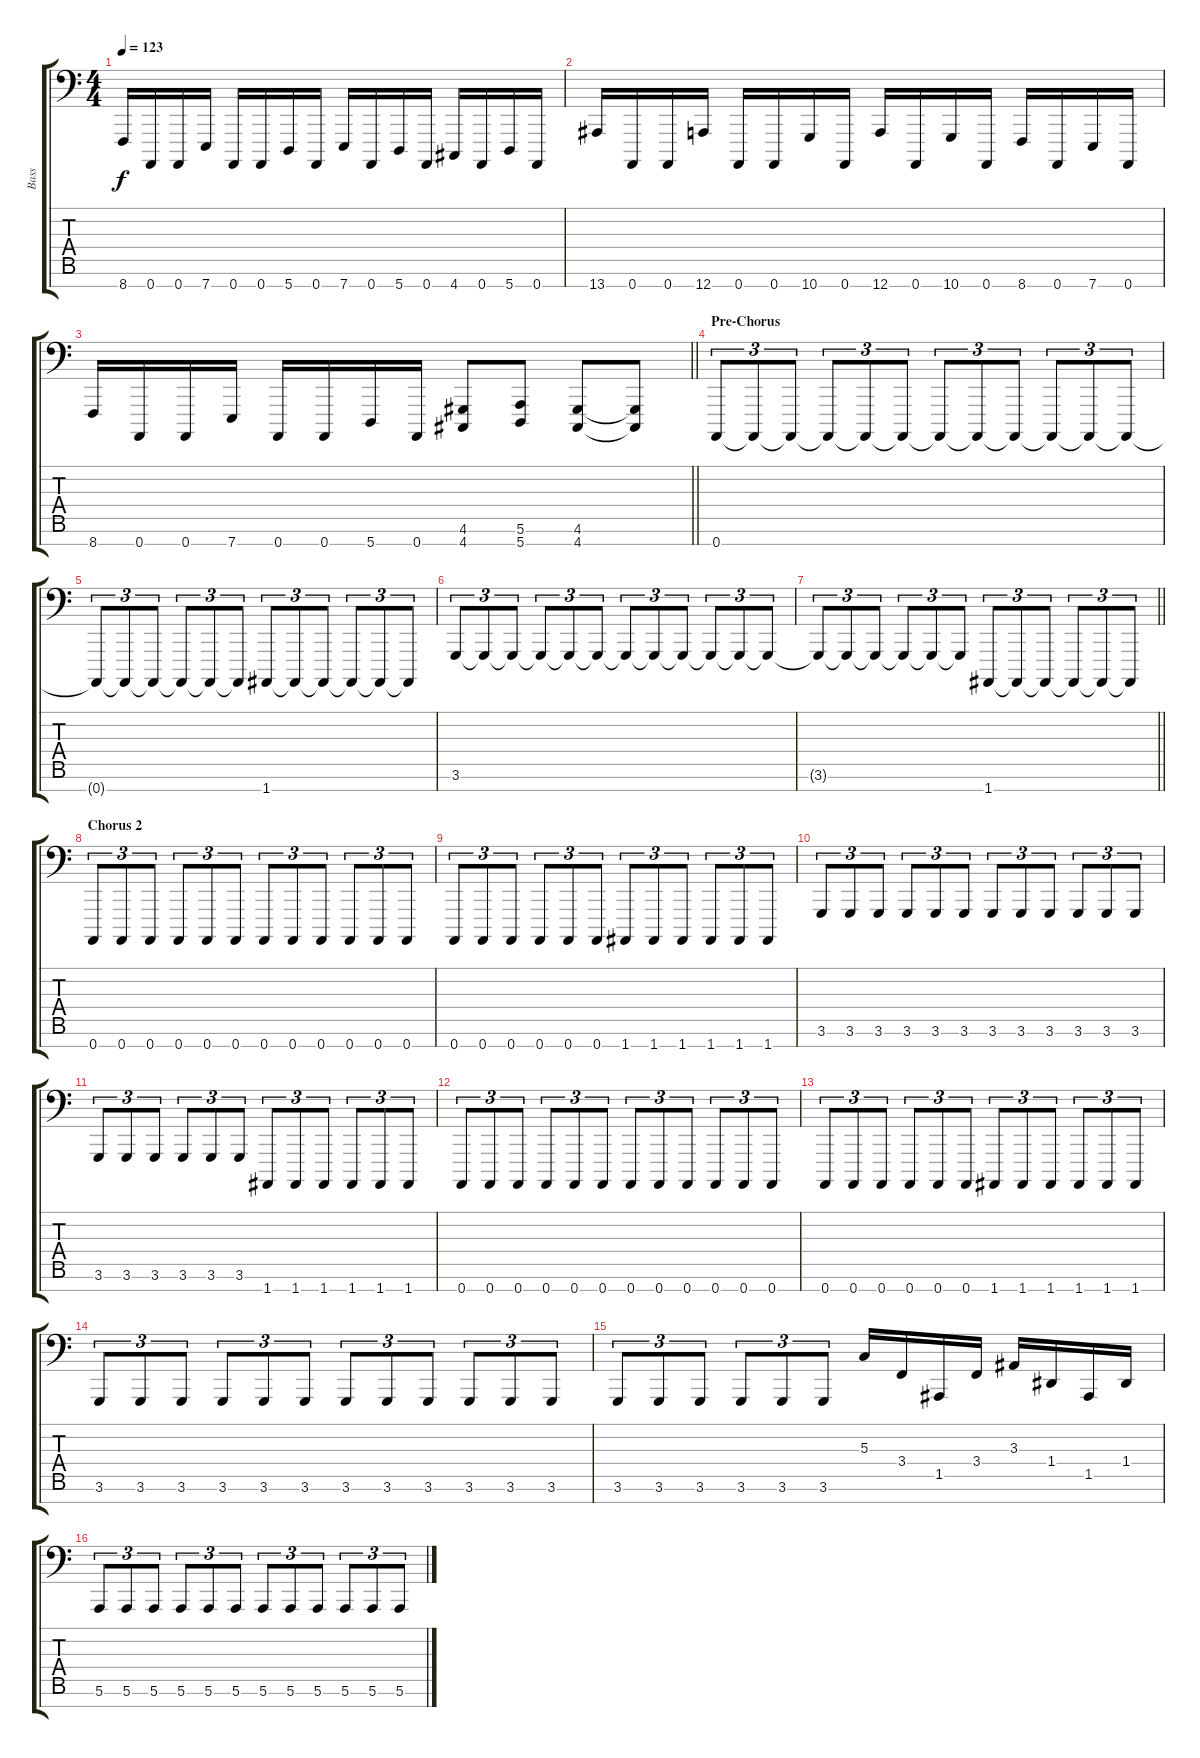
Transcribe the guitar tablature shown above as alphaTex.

\track ("Bass" "Bass") {instrument pizzicatostrings}
\staff {score tabs}
\tuning (E3 B2 G2 D2 A1 E1 A0) {hide}
\ts (4 4)
\tempo 123
\clef f4
\ks c
8.7.16{dy f} 0.7.16 0.7.16 7.7.16 0.7.16 0.7.16 5.7.16 0.7.16 7.7.16 0.7.16 5.7.16 0.7.16 4.7.16 0.7.16 5.7.16 0.7.16 |
13.7.16 0.7.16 0.7.16 12.7.16 0.7.16 0.7.16 10.7.16 0.7.16 12.7.16 0.7.16 10.7.16 0.7.16 8.7.16 0.7.16 7.7.16 0.7.16 |
\barLineRight lightlight
8.7.16 0.7.16 0.7.16 7.7.16 0.7.16 0.7.16 5.7.16 0.7.16 (4.6 4.7).8 (5.6 5.7).8 (4.6 4.7).8 (4.6{t} 4.7{t}).8 |
\section ("" "Pre-Chorus")
0.7.8{tu (3 2)} 0.7{t}.8{tu (3 2)} 0.7{t}.8{tu (3 2)} 0.7{t}.8{tu (3 2)} 0.7{t}.8{tu (3 2)} 0.7{t}.8{tu (3 2)} 0.7{t}.8{tu (3 2)} 0.7{t}.8{tu (3 2)} 0.7{t}.8{tu (3 2)} 0.7{t}.8{tu (3 2)} 0.7{t}.8{tu (3 2)} 0.7{t}.8{tu (3 2)} |
0.7{t}.8{tu (3 2)} 0.7{t}.8{tu (3 2)} 0.7{t}.8{tu (3 2)} 0.7{t}.8{tu (3 2)} 0.7{t}.8{tu (3 2)} 0.7{t}.8{tu (3 2)} 1.7.8{tu (3 2)} 1.7{t}.8{tu (3 2)} 1.7{t}.8{tu (3 2)} 1.7{t}.8{tu (3 2)} 1.7{t}.8{tu (3 2)} 1.7{t}.8{tu (3 2)} |
3.6.8{tu (3 2)} 3.6{t}.8{tu (3 2)} 3.6{t}.8{tu (3 2)} 3.6{t}.8{tu (3 2)} 3.6{t}.8{tu (3 2)} 3.6{t}.8{tu (3 2)} 3.6{t}.8{tu (3 2)} 3.6{t}.8{tu (3 2)} 3.6{t}.8{tu (3 2)} 3.6{t}.8{tu (3 2)} 3.6{t}.8{tu (3 2)} 3.6{t}.8{tu (3 2)} |
\barLineRight lightlight
3.6{t}.8{tu (3 2)} 3.6{t}.8{tu (3 2)} 3.6{t}.8{tu (3 2)} 3.6{t}.8{tu (3 2)} 3.6{t}.8{tu (3 2)} 3.6{t}.8{tu (3 2)} 1.7.8{tu (3 2)} 1.7{t}.8{tu (3 2)} 1.7{t}.8{tu (3 2)} 1.7{t}.8{tu (3 2)} 1.7{t}.8{tu (3 2)} 1.7{t}.8{tu (3 2)} |
\section ("" "Chorus 2")
0.7.8{tu (3 2)} 0.7.8{tu (3 2)} 0.7.8{tu (3 2)} 0.7.8{tu (3 2)} 0.7.8{tu (3 2)} 0.7.8{tu (3 2)} 0.7.8{tu (3 2)} 0.7.8{tu (3 2)} 0.7.8{tu (3 2)} 0.7.8{tu (3 2)} 0.7.8{tu (3 2)} 0.7.8{tu (3 2)} |
0.7.8{tu (3 2)} 0.7.8{tu (3 2)} 0.7.8{tu (3 2)} 0.7.8{tu (3 2)} 0.7.8{tu (3 2)} 0.7.8{tu (3 2)} 1.7.8{tu (3 2)} 1.7.8{tu (3 2)} 1.7.8{tu (3 2)} 1.7.8{tu (3 2)} 1.7.8{tu (3 2)} 1.7.8{tu (3 2)} |
3.6.8{tu (3 2)} 3.6.8{tu (3 2)} 3.6.8{tu (3 2)} 3.6.8{tu (3 2)} 3.6.8{tu (3 2)} 3.6.8{tu (3 2)} 3.6.8{tu (3 2)} 3.6.8{tu (3 2)} 3.6.8{tu (3 2)} 3.6.8{tu (3 2)} 3.6.8{tu (3 2)} 3.6.8{tu (3 2)} |
3.6.8{tu (3 2)} 3.6.8{tu (3 2)} 3.6.8{tu (3 2)} 3.6.8{tu (3 2)} 3.6.8{tu (3 2)} 3.6.8{tu (3 2)} 1.7.8{tu (3 2)} 1.7.8{tu (3 2)} 1.7.8{tu (3 2)} 1.7.8{tu (3 2)} 1.7.8{tu (3 2)} 1.7.8{tu (3 2)} |
0.7.8{tu (3 2)} 0.7.8{tu (3 2)} 0.7.8{tu (3 2)} 0.7.8{tu (3 2)} 0.7.8{tu (3 2)} 0.7.8{tu (3 2)} 0.7.8{tu (3 2)} 0.7.8{tu (3 2)} 0.7.8{tu (3 2)} 0.7.8{tu (3 2)} 0.7.8{tu (3 2)} 0.7.8{tu (3 2)} |
0.7.8{tu (3 2)} 0.7.8{tu (3 2)} 0.7.8{tu (3 2)} 0.7.8{tu (3 2)} 0.7.8{tu (3 2)} 0.7.8{tu (3 2)} 1.7.8{tu (3 2)} 1.7.8{tu (3 2)} 1.7.8{tu (3 2)} 1.7.8{tu (3 2)} 1.7.8{tu (3 2)} 1.7.8{tu (3 2)} |
3.6.8{tu (3 2)} 3.6.8{tu (3 2)} 3.6.8{tu (3 2)} 3.6.8{tu (3 2)} 3.6.8{tu (3 2)} 3.6.8{tu (3 2)} 3.6.8{tu (3 2)} 3.6.8{tu (3 2)} 3.6.8{tu (3 2)} 3.6.8{tu (3 2)} 3.6.8{tu (3 2)} 3.6.8{tu (3 2)} |
3.6.8{tu (3 2)} 3.6.8{tu (3 2)} 3.6.8{tu (3 2)} 3.6.8{tu (3 2)} 3.6.8{tu (3 2)} 3.6.8{tu (3 2)} 5.3.16 3.4.16 1.5.16 3.4.16 3.3.16 1.4.16 1.5.16 1.4.16 |
5.6.8{tu (3 2)} 5.6.8{tu (3 2)} 5.6.8{tu (3 2)} 5.6.8{tu (3 2)} 5.6.8{tu (3 2)} 5.6.8{tu (3 2)} 5.6.8{tu (3 2)} 5.6.8{tu (3 2)} 5.6.8{tu (3 2)} 5.6.8{tu (3 2)} 5.6.8{tu (3 2)} 5.6.8{tu (3 2)}
